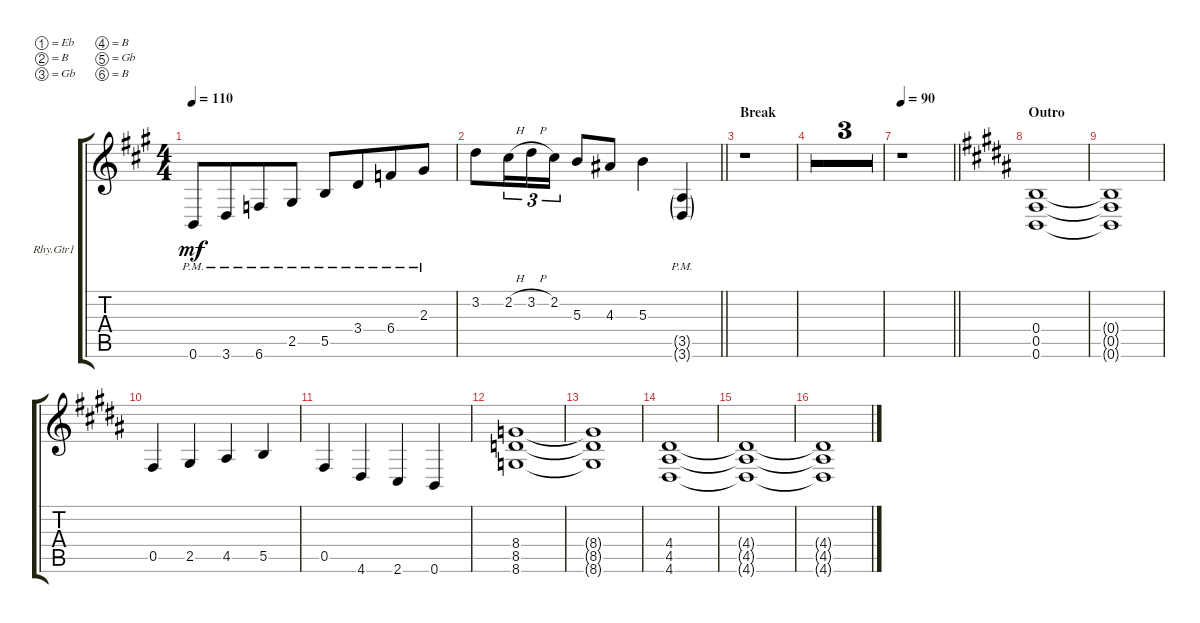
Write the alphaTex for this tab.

\defaultSystemsLayout 4
\bracketExtendMode groupsimilarinstruments
\firstSystemTrackNameOrientation horizontal
\otherSystemsTrackNameOrientation horizontal
\track ("Rhythm Guitar 1" "Rhy.Gtr1") {multiBarRest instrument distortionguitar}
\staff {score tabs}
\tuning (Eb4 B3 Gb3 B2 Gb2 B1)
\ts (4 4)
\tempo 110
\clef g2
\ks a
0.6{pm}.8{dy mf beam merge} 3.6{pm}.8{beam merge} 6.6{pm}.8{beam merge} 2.5{pm}.8 5.5{pm}.8{beam merge} 3.4{pm}.8{beam merge} 6.4{pm}.8{beam merge} 2.3{pm}.8 |
\barLineRight lightlight
3.2.8{beam merge} 2.2{h}.16{tu (3 2)} 3.2{h}.16{tu (3 2)} 2.2.16{tu (3 2)} 5.3.8 4.3.8 5.3.4 (3.6{g pm} 3.5{g pm}).4 |
\section ("" "Break")
r.1 |
r.1 |
r.1 |
r.1 |
\tempo 90
\barLineRight lightlight
r.1 |
\section ("" "Outro")
\ks b
(0.6 0.5 0.4).1 |
(0.4{t} 0.5{t} 0.6{t}).1 |
0.5.4 2.5.4 4.5.4 5.5.4 |
0.5.4 4.6.4 2.6.4 0.6.4 |
(8.6 8.5 8.4).1 |
(8.6{t} 8.5{t} 8.4{t}).1 |
(4.6 4.5 4.4).1 |
(4.4{t} 4.5{t} 4.6{t}).1 |
(4.4{t} 4.5{t} 4.6{t}).1
